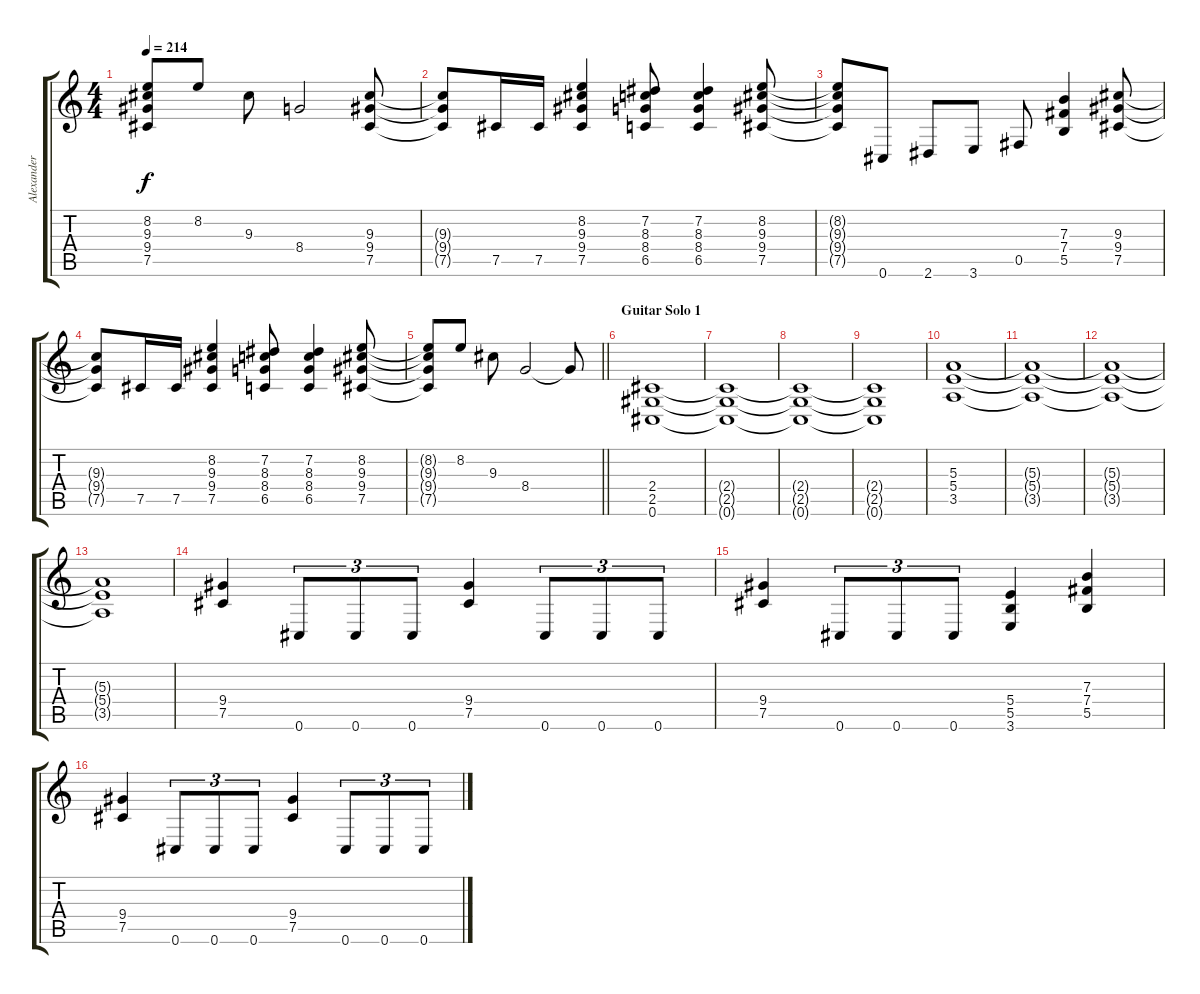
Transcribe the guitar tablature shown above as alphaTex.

\track ("Alexander Kuoppala" "Alexander ") {instrument distortionguitar}
\staff {score tabs}
\tuning (Db4 Ab3 E3 B2 Gb2 Db2) {hide}
\ts (4 4)
\tempo 214
\clef g2
\ks c
(8.2{t} 9.3{t} 9.4{t} 7.5{t}).8{dy f} 8.2.8 9.3.8 8.4.2 (9.3 9.4 7.5).8 |
(9.3{t} 9.4{t} 7.5{t}).8 7.5.16 7.5.16 (8.2 9.3 9.4 7.5).4 (7.2 8.3 8.4 6.5).8 (7.2 8.3 8.4 6.5).4 (8.2 9.3 9.4 7.5).8 |
(8.2{t} 9.3{t} 9.4{t} 7.5{t}).8 0.6.8 2.6.8 3.6.8 0.5.8 (7.3 7.4 5.5).4 (9.3 9.4 7.5).8 |
(9.3{t} 9.4{t} 7.5{t}).8 7.5.16 7.5.16 (8.2 9.3 9.4 7.5).4 (7.2 8.3 8.4 6.5).8 (7.2 8.3 8.4 6.5).4 (8.2 9.3 9.4 7.5).8 |
\barLineRight lightlight
(8.2{t} 9.3{t} 9.4{t} 7.5{t}).8 8.2.8 9.3.8 8.4.2 8.4{t}.8 |
\section ("" "Guitar Solo 1")
(2.4 2.5 0.6).1 |
(2.4{t} 2.5{t} 0.6{t}).1 |
(2.4{t} 2.5{t} 0.6{t}).1 |
(2.4{t} 2.5{t} 0.6{t}).1 |
(5.3 5.4 3.5).1 |
(5.3{t} 5.4{t} 3.5{t}).1 |
(5.3{t} 5.4{t} 3.5{t}).1 |
(5.3{t} 5.4{t} 3.5{t}).1 |
(9.4 7.5).4 0.6.8{tu (3 2)} 0.6.8{tu (3 2)} 0.6.8{tu (3 2)} (9.4 7.5).4 0.6.8{tu (3 2)} 0.6.8{tu (3 2)} 0.6.8{tu (3 2)} |
(9.4 7.5).4 0.6.8{tu (3 2)} 0.6.8{tu (3 2)} 0.6.8{tu (3 2)} (5.4 5.5 3.6).4 (7.3 7.4 5.5).4 |
(9.4 7.5).4 0.6.8{tu (3 2)} 0.6.8{tu (3 2)} 0.6.8{tu (3 2)} (9.4 7.5).4 0.6.8{tu (3 2)} 0.6.8{tu (3 2)} 0.6.8{tu (3 2)}
